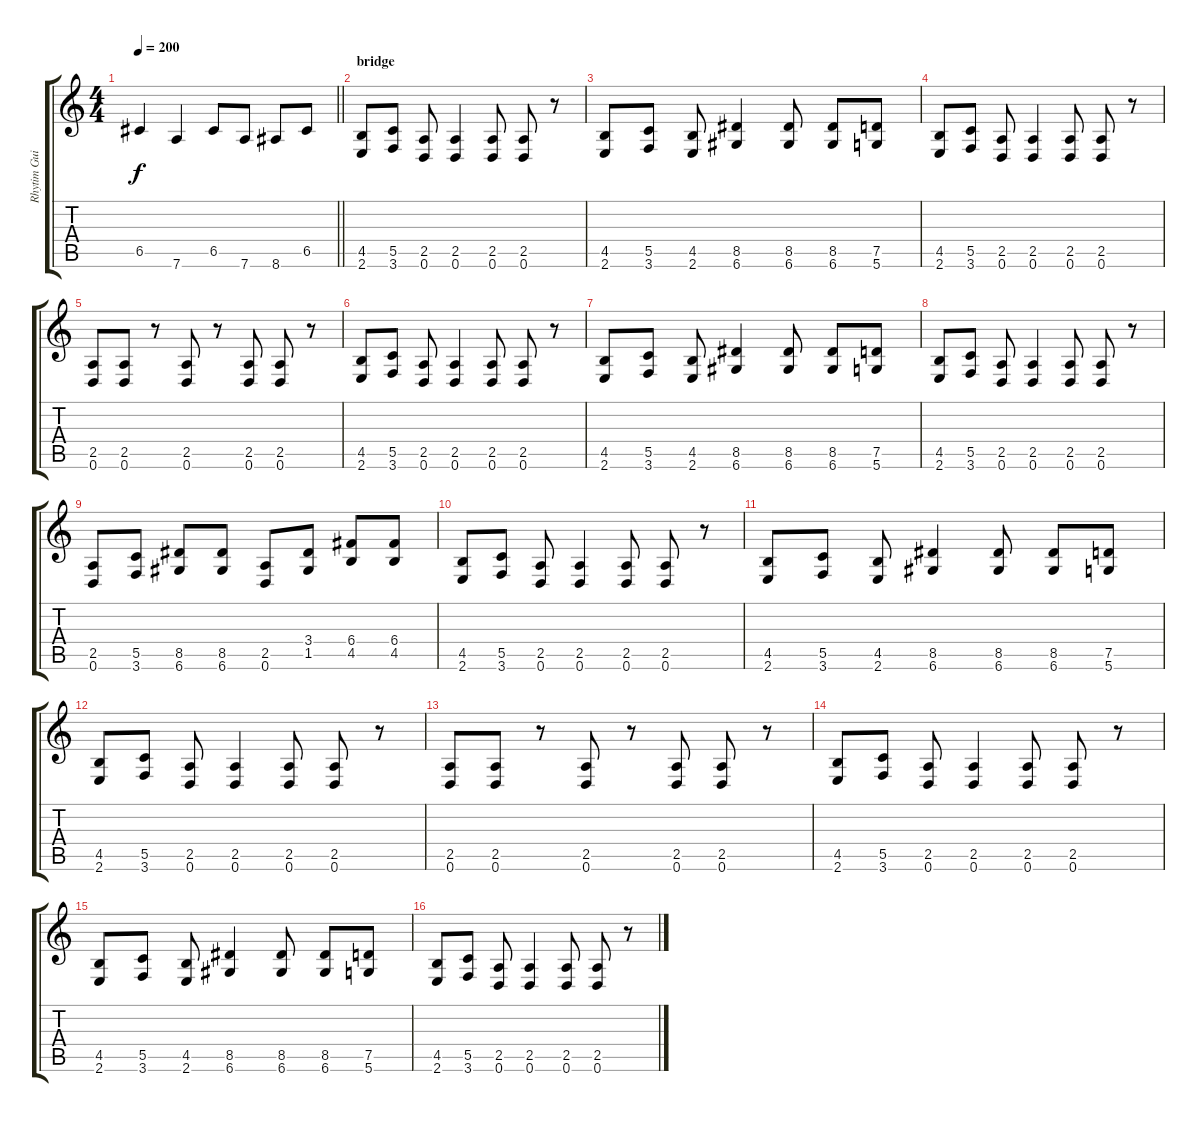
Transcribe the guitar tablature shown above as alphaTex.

\track ("Rhytim Guitar" "Rhytim Gui") {instrument distortionguitar}
\staff {score tabs}
\tuning (D4 A3 F3 C3 G2 D2) {hide}
\ts (4 4)
\tempo 200
\clef g2
\barLineRight lightlight
\ks c
6.5.4{dy f} 7.6.4 6.5.8 7.6.8 8.6.8 6.5.8 |
\section ("" "bridge")
(4.5 2.6).8 (5.5 3.6).8 (2.5 0.6).8 (2.5 0.6).4 (2.5 0.6).8 (2.5 0.6).8 r.8 |
(4.5 2.6).8 (5.5 3.6).8 (4.5 2.6).8 (8.5 6.6).4 (8.5 6.6).8 (8.5 6.6).8 (7.5 5.6).8 |
(4.5 2.6).8 (5.5 3.6).8 (2.5 0.6).8 (2.5 0.6).4 (2.5 0.6).8 (2.5 0.6).8 r.8 |
(2.5 0.6).8 (2.5 0.6).8 r.8 (2.5 0.6).8 r.8 (2.5 0.6).8 (2.5 0.6).8 r.8 |
(4.5 2.6).8 (5.5 3.6).8 (2.5 0.6).8 (2.5 0.6).4 (2.5 0.6).8 (2.5 0.6).8 r.8 |
(4.5 2.6).8 (5.5 3.6).8 (4.5 2.6).8 (8.5 6.6).4 (8.5 6.6).8 (8.5 6.6).8 (7.5 5.6).8 |
(4.5 2.6).8 (5.5 3.6).8 (2.5 0.6).8 (2.5 0.6).4 (2.5 0.6).8 (2.5 0.6).8 r.8 |
(2.5 0.6).8 (5.5 3.6).8 (8.5 6.6).8 (8.5 6.6).8 (2.5 0.6).8 (3.4 1.5).8 (6.4 4.5).8 (6.4 4.5).8 |
(4.5 2.6).8 (5.5 3.6).8 (2.5 0.6).8 (2.5 0.6).4 (2.5 0.6).8 (2.5 0.6).8 r.8 |
(4.5 2.6).8 (5.5 3.6).8 (4.5 2.6).8 (8.5 6.6).4 (8.5 6.6).8 (8.5 6.6).8 (7.5 5.6).8 |
(4.5 2.6).8 (5.5 3.6).8 (2.5 0.6).8 (2.5 0.6).4 (2.5 0.6).8 (2.5 0.6).8 r.8 |
(2.5 0.6).8 (2.5 0.6).8 r.8 (2.5 0.6).8 r.8 (2.5 0.6).8 (2.5 0.6).8 r.8 |
(4.5 2.6).8 (5.5 3.6).8 (2.5 0.6).8 (2.5 0.6).4 (2.5 0.6).8 (2.5 0.6).8 r.8 |
(4.5 2.6).8 (5.5 3.6).8 (4.5 2.6).8 (8.5 6.6).4 (8.5 6.6).8 (8.5 6.6).8 (7.5 5.6).8 |
(4.5 2.6).8 (5.5 3.6).8 (2.5 0.6).8 (2.5 0.6).4 (2.5 0.6).8 (2.5 0.6).8 r.8
